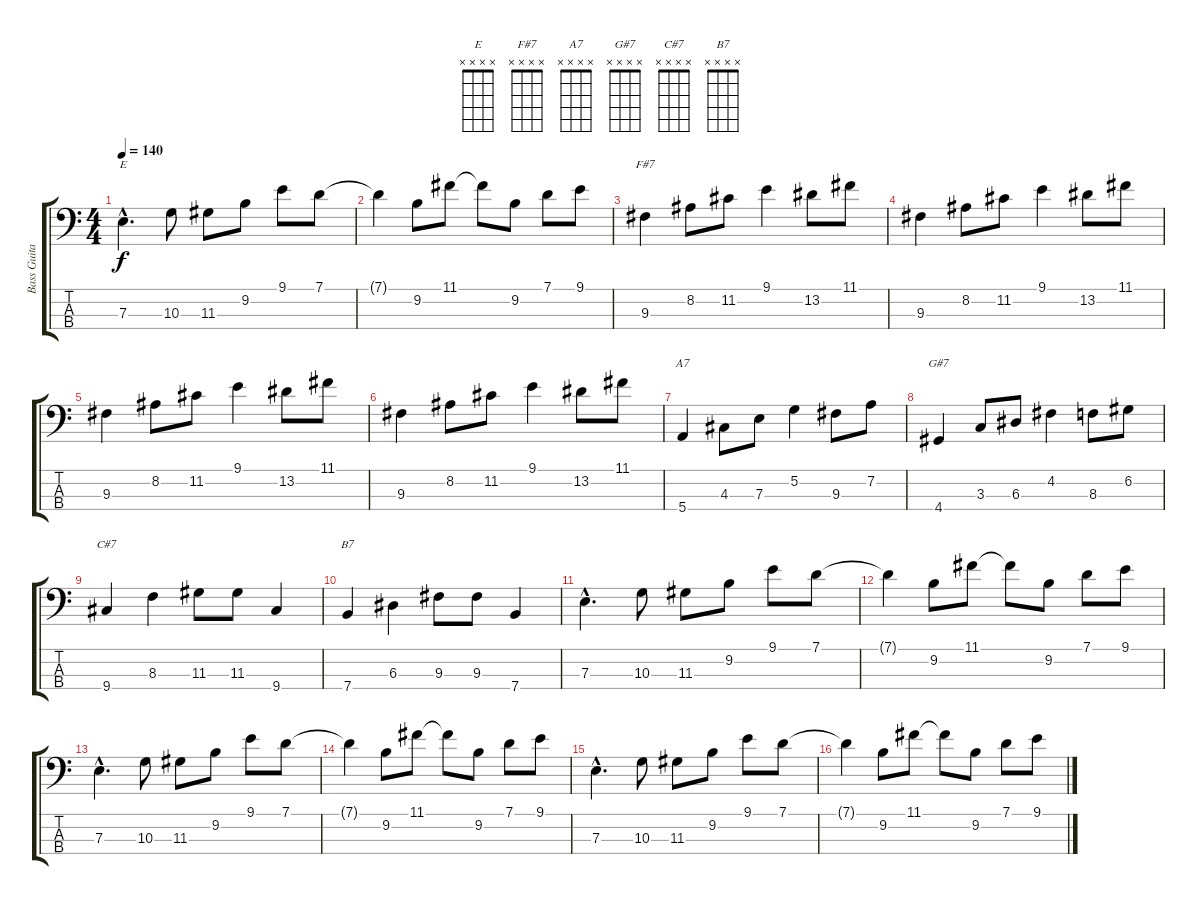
\track ("Bass Guitar" "Bass Guita") {instrument electricbassfinger}
\staff {score tabs}
\tuning (G2 D2 A1 E1) {hide}
\chord ("E" x x x x)
\chord ("F#7" x x x x)
\chord ("A7" x x x x)
\chord ("G#7" x x x x)
\chord ("C#7" x x x x)
\chord ("B7" x x x x)
\ts (4 4)
\tempo 140
\clef f4
\ks c
7.3{hac}.4{d ch "E" dy f} 10.3.8 11.3.8 9.2.8 9.1.8 7.1.8 |
7.1{t}.4 9.2.8 11.1.8 11.1{t}.8 9.2.8 7.1.8 9.1.8 |
9.3.4{ch "F#7"} 8.2.8 11.2.8 9.1.4 13.2.8 11.1.8 |
9.3.4 8.2.8 11.2.8 9.1.4 13.2.8 11.1.8 |
9.3.4 8.2.8 11.2.8 9.1.4 13.2.8 11.1.8 |
9.3.4 8.2.8 11.2.8 9.1.4 13.2.8 11.1.8 |
5.4.4{ch "A7"} 4.3.8 7.3.8 5.2.4 9.3.8 7.2.8 |
4.4.4{ch "G#7"} 3.3.8 6.3.8 4.2.4 8.3.8 6.2.8 |
9.4.4{ch "C#7"} 8.3.4 11.3.8 11.3.8 9.4.4 |
7.4.4{ch "B7"} 6.3.4 9.3.8 9.3.8 7.4.4 |
7.3{hac}.4{d} 10.3.8 11.3.8 9.2.8 9.1.8 7.1.8 |
7.1{t}.4 9.2.8 11.1.8 11.1{t}.8 9.2.8 7.1.8 9.1.8 |
7.3{hac}.4{d} 10.3.8 11.3.8 9.2.8 9.1.8 7.1.8 |
7.1{t}.4 9.2.8 11.1.8 11.1{t}.8 9.2.8 7.1.8 9.1.8 |
7.3{hac}.4{d} 10.3.8 11.3.8 9.2.8 9.1.8 7.1.8 |
7.1{t}.4 9.2.8 11.1.8 11.1{t}.8 9.2.8 7.1.8 9.1.8
